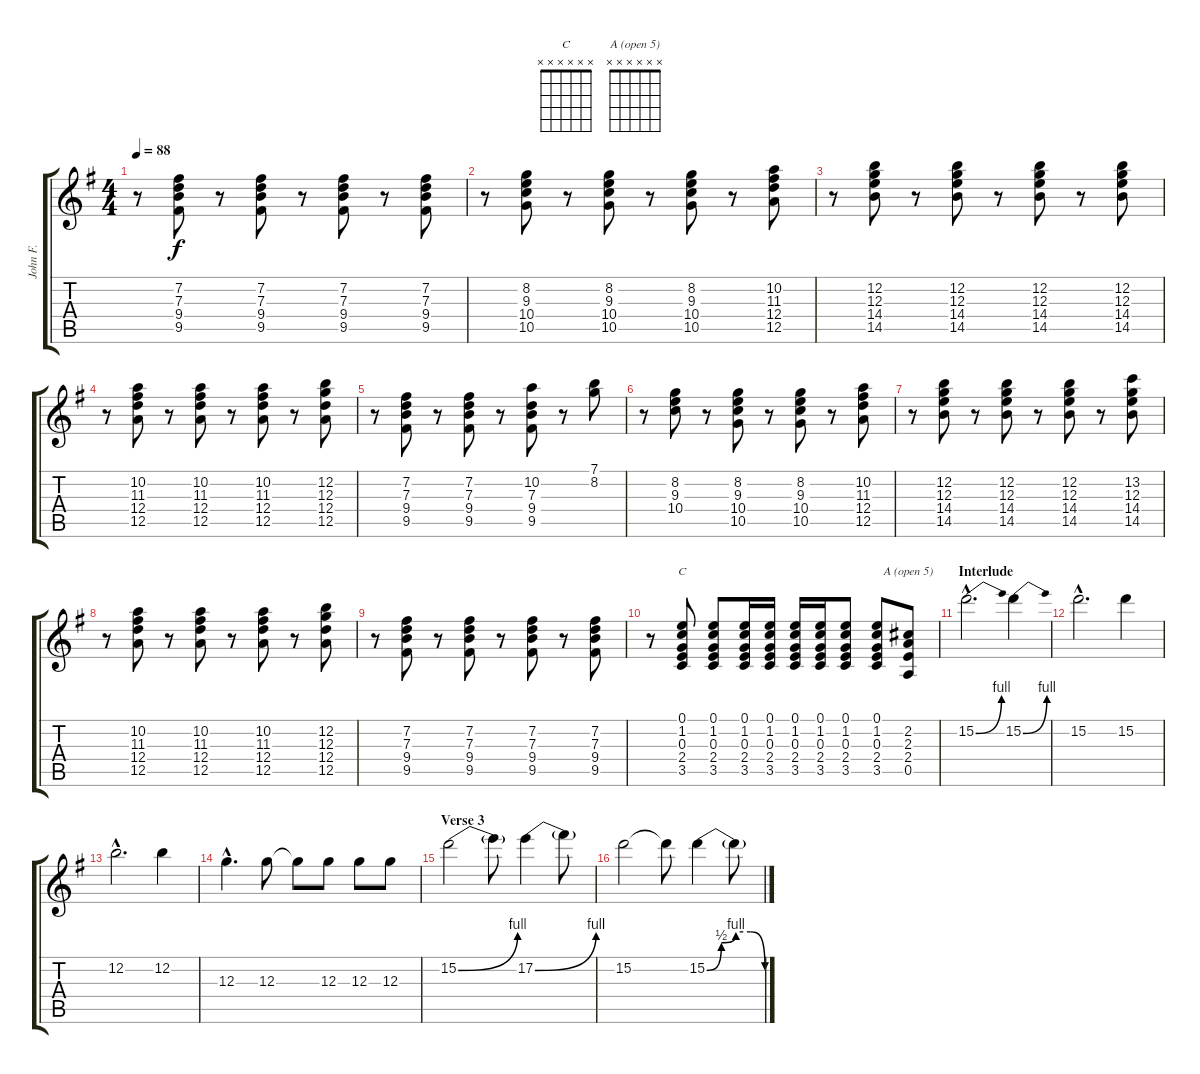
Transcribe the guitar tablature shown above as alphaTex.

\track ("John F." "John F.") {instrument electricguitarclean}
\staff {score tabs}
\tuning (E4 B3 G3 D3 A2 E2) {hide}
\chord ("C" x x x x x x) {firstfret 0}
\chord ("A (open 5)" x x x x x x) {firstfret 0}
\ts (4 4)
\tempo 88
\clef g2
\ks g
r.8{dy f} (7.2 7.3 9.4 9.5).8 r.8 (7.2 7.3 9.4 9.5).8 r.8 (7.2 7.3 9.4 9.5).8 r.8 (7.2 7.3 9.4 9.5).8 |
r.8 (8.2 9.3 10.4 10.5).8 r.8 (8.2 9.3 10.4 10.5).8 r.8 (8.2 9.3 10.4 10.5).8 r.8 (10.2 11.3 12.4 12.5).8 |
r.8 (12.2 12.3 14.4 14.5).8 r.8 (12.2 12.3 14.4 14.5).8 r.8 (12.2 12.3 14.4 14.5).8 r.8 (12.2 12.3 14.4 14.5).8 |
r.8 (10.2 11.3 12.4 12.5).8 r.8 (10.2 11.3 12.4 12.5).8 r.8 (10.2 11.3 12.4 12.5).8 r.8 (12.2 12.3 12.4 12.5).8 |
r.8 (7.2 7.3 9.4 9.5).8 r.8 (7.2 7.3 9.4 9.5).8 r.8 (10.2 7.3 9.4 9.5).8 r.8 (7.1 8.2).8 |
r.8 (8.2 9.3 10.4).8 r.8 (8.2 9.3 10.4 10.5).8 r.8 (8.2 9.3 10.4 10.5).8 r.8 (10.2 11.3 12.4 12.5).8 |
r.8 (12.2 12.3 14.4 14.5).8 r.8 (12.2 12.3 14.4 14.5).8 r.8 (12.2 12.3 14.4 14.5).8 r.8 (13.2 12.3 14.4 14.5).8 |
r.8 (10.2 11.3 12.4 12.5).8 r.8 (10.2 11.3 12.4 12.5).8 r.8 (10.2 11.3 12.4 12.5).8 r.8 (12.2 12.3 12.4 12.5).8 |
r.8 (7.2 7.3 9.4 9.5).8 r.8 (7.2 7.3 9.4 9.5).8 r.8 (7.2 7.3 9.4 9.5).8 r.8 (7.2 7.3 9.4 9.5).8 |
r.8 (0.1 1.2 0.3 2.4 3.5).8{ch "C"} (0.1 1.2 0.3 2.4 3.5).8 (0.1 1.2 0.3 2.4 3.5).16 (0.1 1.2 0.3 2.4 3.5).16 (0.1 1.2 0.3 2.4 3.5).16 (0.1 1.2 0.3 2.4 3.5).16 (0.1 1.2 0.3 2.4 3.5).8 (0.1 1.2 0.3 2.4 3.5).8 (2.2 2.3 2.4 0.5).8{ch "A (open 5)"} |
\section ("" "Interlude")
15.2{be (bend 0 0 60 4) hac}.2{d instrument distortionguitar} 15.2{be (bend 0 0 60 4)}.4 |
15.2{hac}.2{d} 15.2.4 |
12.2{hac}.2{d} 12.2.4 |
12.3{hac}.4{d} 12.3.8 12.3{t}.8 12.3.8 12.3.8 12.3.8 |
\section ("" "Verse 3")
15.2{be (bend 0 0 60 4)}.2 15.2{t}.8 17.2{be (bend 0 0 60 4)}.4 17.2{t}.8 |
15.2.2 15.2{t}.8 15.2{be (custom 0 0 15 2 30 4 45 4 60 0)}.4 15.2{t}.8
